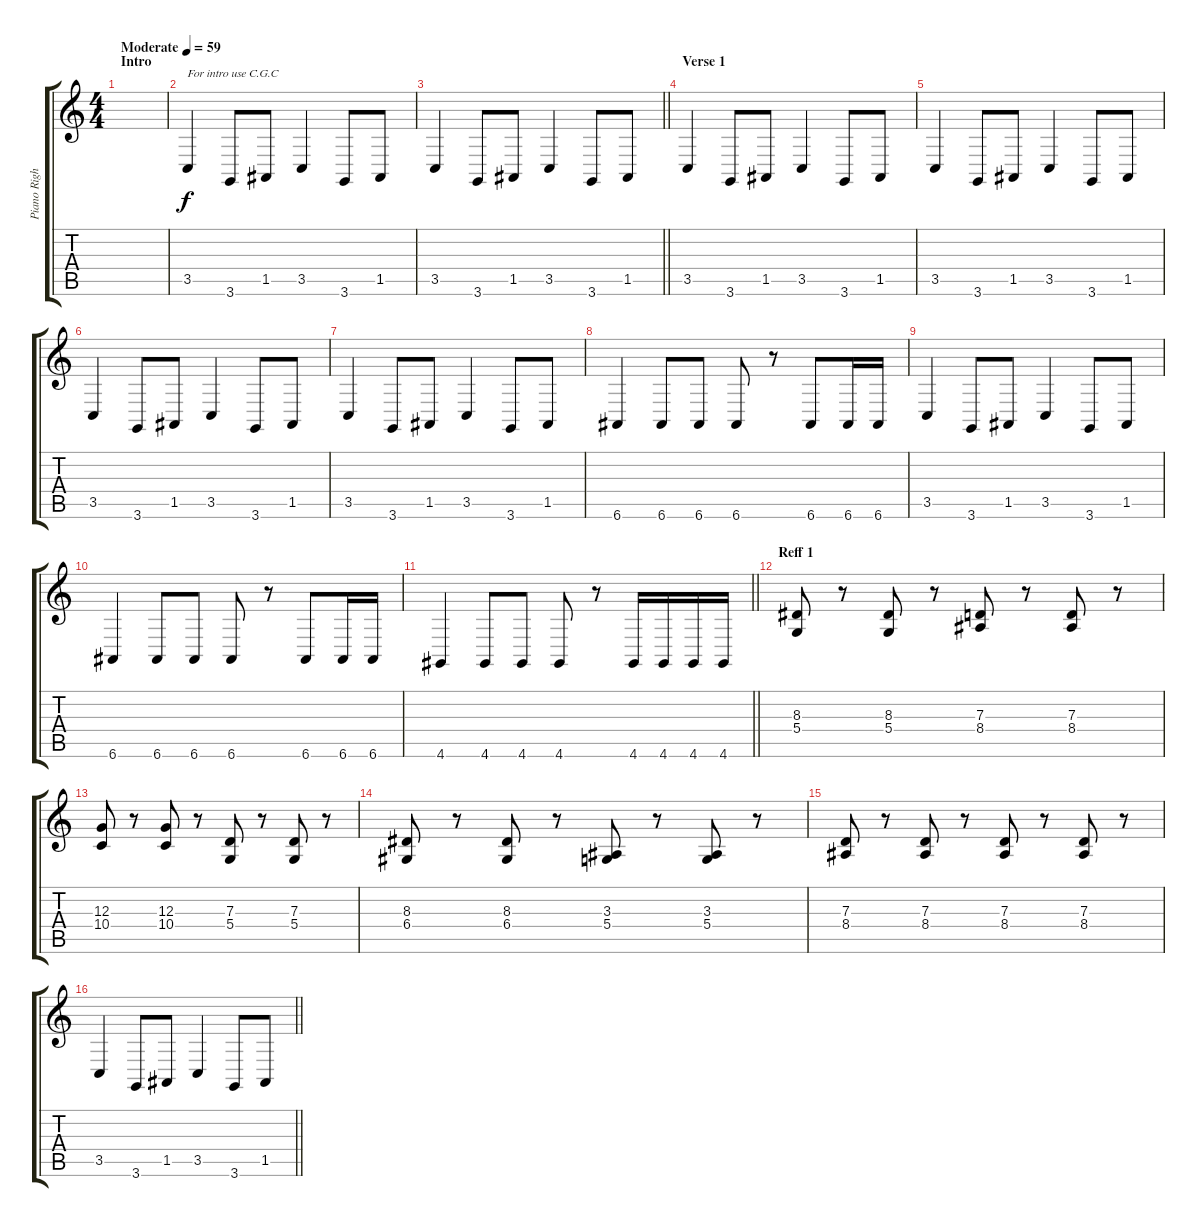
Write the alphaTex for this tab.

\track ("Piano Right Hand " "Piano Righ") {instrument acousticgrandpiano}
\staff {score tabs}
\tuning (E4 B3 G3 D3 A2 E2) {hide}
\ts (4 4)
\section ("" "Intro")
\tempo (59 "Moderate")
\clef g2
\ks c
|
3.5.4{txt "For intro use C.G.C"} 3.6.8 1.5.8 3.5.4 3.6.8 1.5.8 |
\barLineRight lightlight
3.5.4 3.6.8 1.5.8 3.5.4 3.6.8 1.5.8 |
\section ("" "Verse 1")
3.5.4 3.6.8 1.5.8 3.5.4 3.6.8 1.5.8 |
3.5.4 3.6.8 1.5.8 3.5.4 3.6.8 1.5.8 |
3.5.4 3.6.8 1.5.8 3.5.4 3.6.8 1.5.8 |
3.5.4 3.6.8 1.5.8 3.5.4 3.6.8 1.5.8 |
6.6.4 6.6.8 6.6.8 6.6.8 r.8 6.6.8 6.6.16 6.6.16 |
3.5.4 3.6.8 1.5.8 3.5.4 3.6.8 1.5.8 |
6.6.4 6.6.8 6.6.8 6.6.8 r.8 6.6.8 6.6.16 6.6.16 |
\barLineRight lightlight
4.6.4 4.6.8 4.6.8 4.6.8 r.8 4.6.16 4.6.16 4.6.16 4.6.16 |
\section ("" "Reff 1")
(8.3 5.4).8 r.8 (8.3 5.4).8 r.8 (7.3 8.4).8 r.8 (7.3 8.4).8 r.8 |
(12.3 10.4).8 r.8 (12.3 10.4).8 r.8 (7.3 5.4).8 r.8 (7.3 5.4).8 r.8 |
(8.3 6.4).8 r.8 (8.3 6.4).8 r.8 (3.3 5.4).8 r.8 (3.3 5.4).8 r.8 |
(7.3 8.4).8 r.8 (7.3 8.4).8 r.8 (7.3 8.4).8 r.8 (7.3 8.4).8 r.8 |
\barLineRight lightlight
3.5.4 3.6.8 1.5.8 3.5.4 3.6.8 1.5.8
